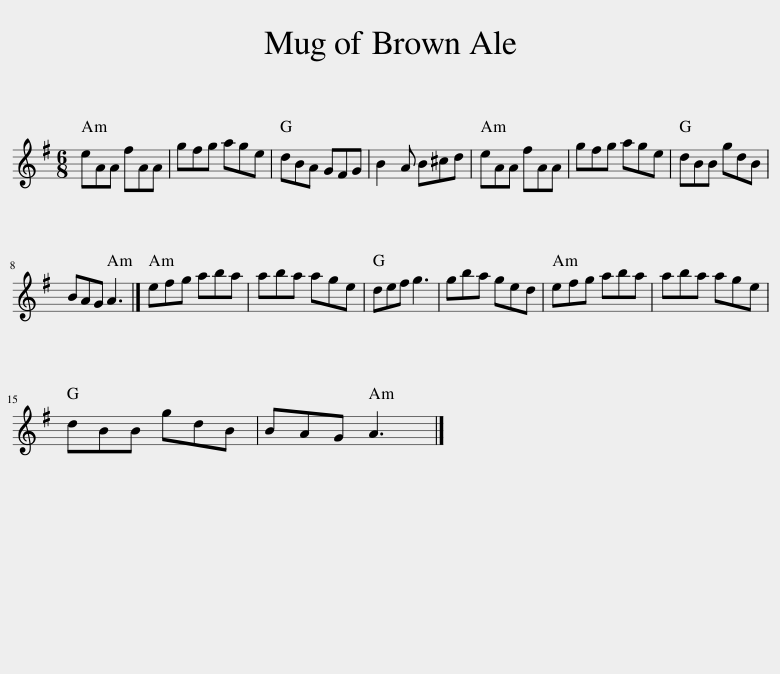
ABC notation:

X:1
L:1/8
M:6/8
I:linebreak $
K:G
V:1 treble
V:1
 eAA fAA | gfg age | dBA GFG | B2 A B^cd | eAA fAA | %5
 gfg age | dBB gdB |$ BAG A3 |] efg aba | aba age | %10
 def g3 | gba ged | efg aba | aba age |$ dBB gdB | %15
 BAG A3 |] %16
